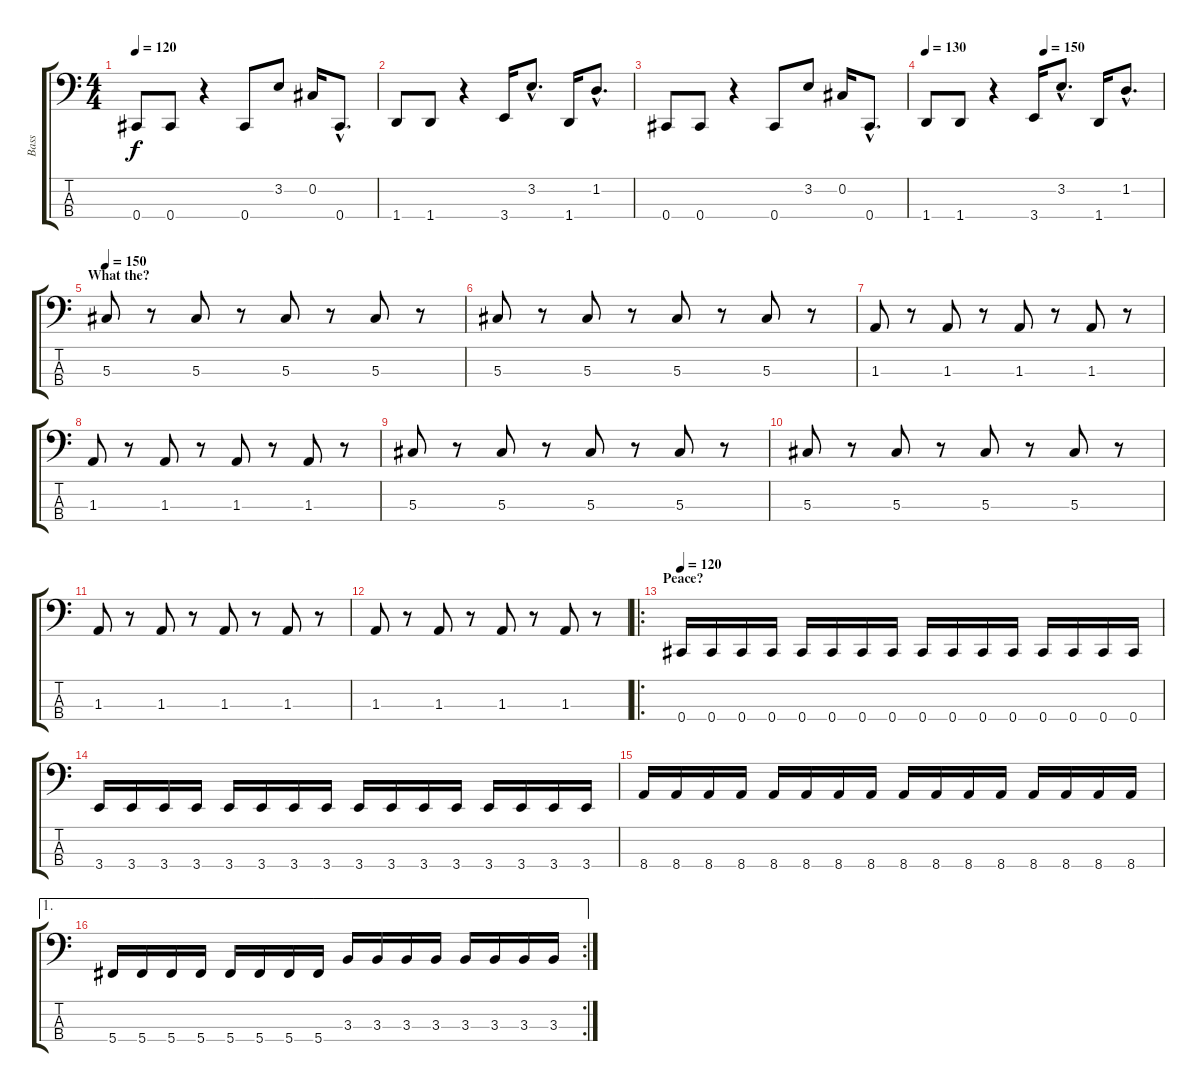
\track ("Bass" "Bass") {instrument electricbassfinger}
\staff {score tabs}
\tuning (Gb2 Db2 Ab1 Db1) {hide}
\ts (4 4)
\tempo 120
\clef f4
\ks c
0.4.8{dy f} 0.4.8 r.4 0.4.8 3.2.8 0.2.16 0.4{hac}.8{d} |
1.4.8 1.4.8 r.4 3.4.16 3.2{hac}.8{d} 1.4.16 1.2{hac}.8{d} |
0.4.8 0.4.8 r.4 0.4.8 3.2.8 0.2.16 0.4{hac}.8{d} |
\tempo 130
\tempo (150 0.5)
1.4.8 1.4.8 r.4 3.4.16 3.2{hac}.8{d} 1.4.16 1.2{hac}.8{d} |
\section ("" "What the?")
\tempo 150
5.3.8 r.8 5.3.8 r.8 5.3.8 r.8 5.3.8 r.8 |
5.3.8 r.8 5.3.8 r.8 5.3.8 r.8 5.3.8 r.8 |
1.3.8 r.8 1.3.8 r.8 1.3.8 r.8 1.3.8 r.8 |
1.3.8 r.8 1.3.8 r.8 1.3.8 r.8 1.3.8 r.8 |
5.3.8 r.8 5.3.8 r.8 5.3.8 r.8 5.3.8 r.8 |
5.3.8 r.8 5.3.8 r.8 5.3.8 r.8 5.3.8 r.8 |
1.3.8 r.8 1.3.8 r.8 1.3.8 r.8 1.3.8 r.8 |
1.3.8 r.8 1.3.8 r.8 1.3.8 r.8 1.3.8 r.8 |
\ro
\section ("" "Peace?")
\tempo 120
0.4.16 0.4.16 0.4.16 0.4.16 0.4.16 0.4.16 0.4.16 0.4.16 0.4.16 0.4.16 0.4.16 0.4.16 0.4.16 0.4.16 0.4.16 0.4.16 |
3.4.16 3.4.16 3.4.16 3.4.16 3.4.16 3.4.16 3.4.16 3.4.16 3.4.16 3.4.16 3.4.16 3.4.16 3.4.16 3.4.16 3.4.16 3.4.16 |
8.4.16 8.4.16 8.4.16 8.4.16 8.4.16 8.4.16 8.4.16 8.4.16 8.4.16 8.4.16 8.4.16 8.4.16 8.4.16 8.4.16 8.4.16 8.4.16 |
\ae 1
\rc 2
5.4.16 5.4.16 5.4.16 5.4.16 5.4.16 5.4.16 5.4.16 5.4.16 3.3.16 3.3.16 3.3.16 3.3.16 3.3.16 3.3.16 3.3.16 3.3.16
